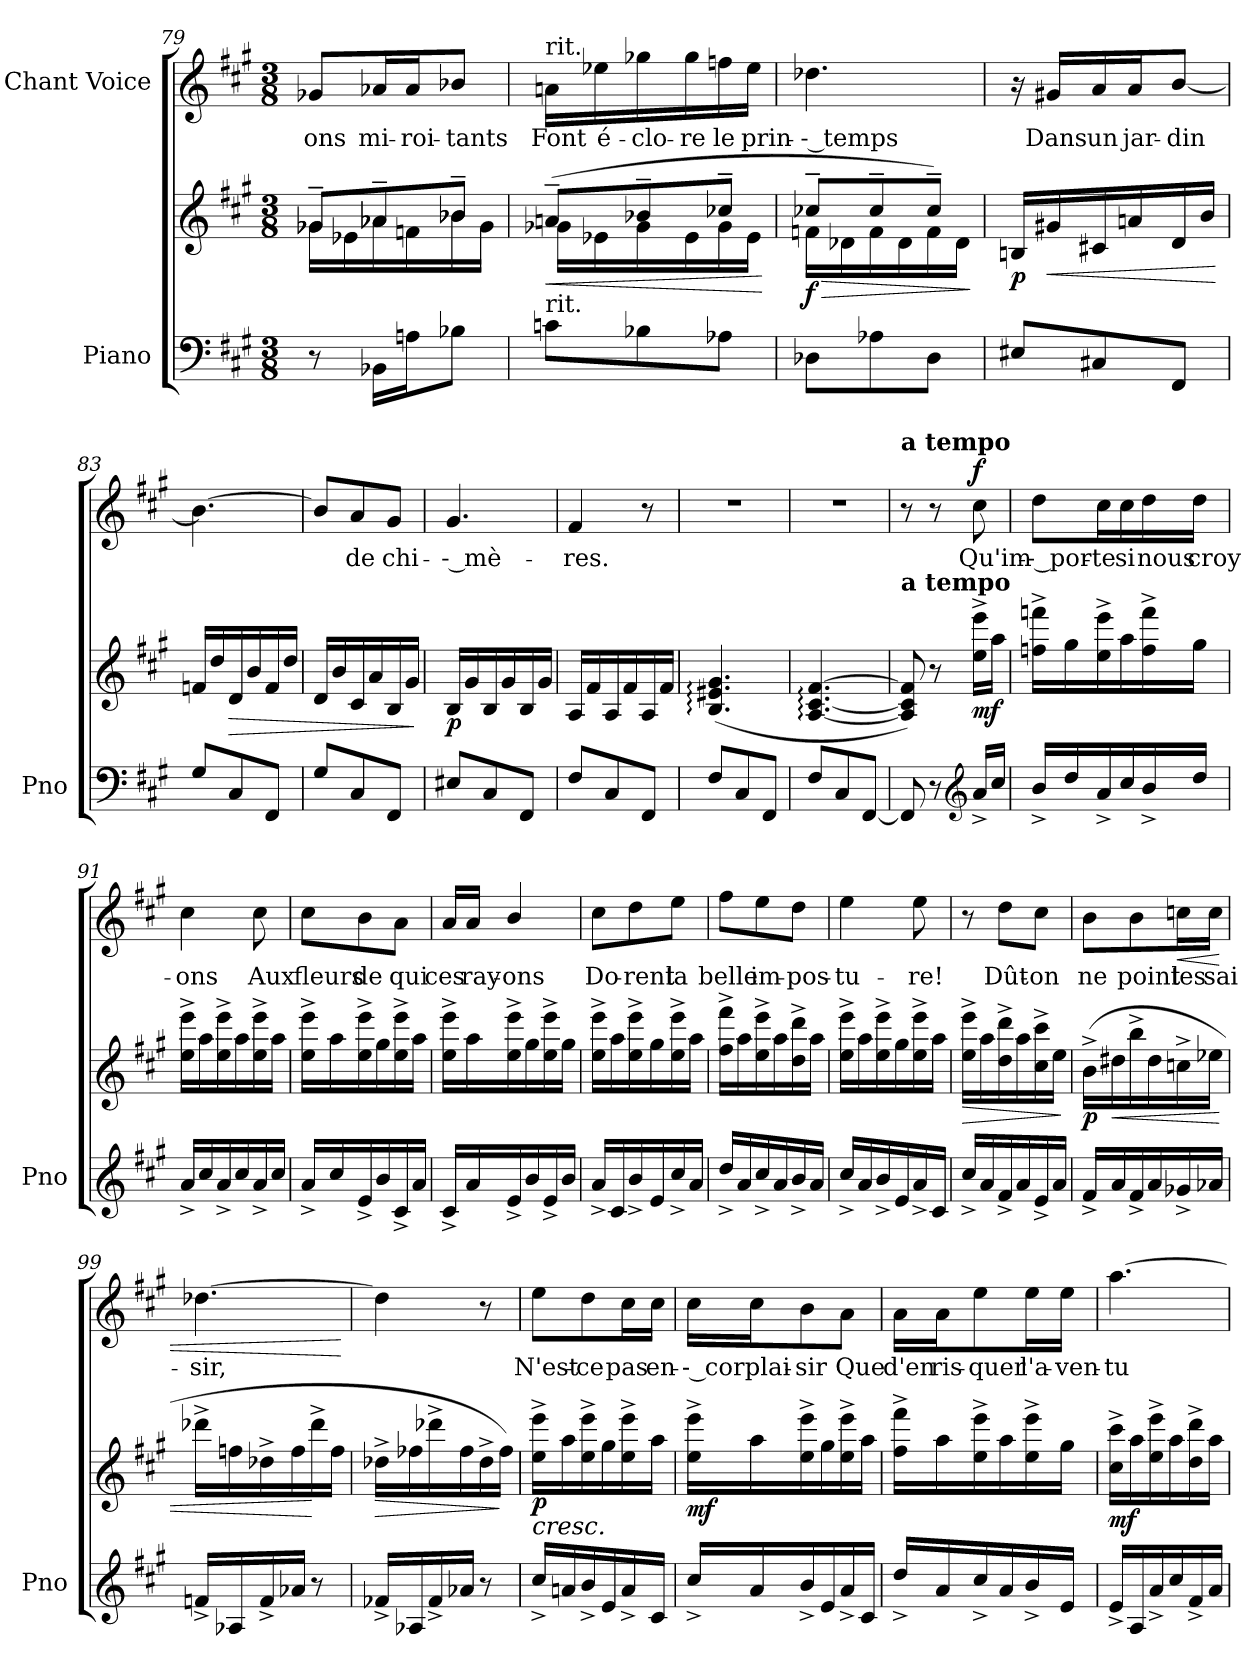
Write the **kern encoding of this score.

**kern	**kern	**dynam	**kern	**text	**dynam
*part2	*part2	*part2	*part1	*part1	*part1
*staff3	*staff2	*staff2/3	*staff1	*staff1	*staff1
*I"Piano	*	*	*I"Chant Voice	*	*
*I'Pno	*	*	*	*	*
*clefF4	*clefG2	*	*clefG2	*	*
*k[f#c#g#]	*k[f#c#g#]	*	*k[f#c#g#]	*	*
*M3/8	*M3/8	*	*M3/8	*	*
=79	=79	=79	=79	=79	=79
*	*^	*	*	*	*
!	!	!	!	!	!LO:LY:b	!
8r	8g-X~/L	16g-\LL	.	8g-X/L	-ons	.
.	.	16e-X\	.	.	.	.
!	!	!	!	!	!LO:LY:b	!
16BB-X\LL	8a-X~/	16a-\	.	16a-X/L	mi-	.
!	!	!	!	!	!LO:LY:b	!
16An\J	.	16fn\	.	16a-/J	-roi-	.
!	!	!	!	!	!LO:LY:b	!
8B-X\J	8b-X~/J	16b-\	.	8b-X/J	-tants	.
.	.	16g-\JJ	.	.	.	.
=80	=80	=80	=80	=80	=80	=80
*	*	*	*	*MM102	*	*
!	!	!	!	!LO:TX:a:t=rit.	!	!
!	!LO:TX:b:t=rit.	!	!	!	!	!
!	!	!	!LO:HP:b	!	!LO:LY:b	!
8cn\L	(>8an~/L	16g-X\LL	<	16an\LL	Font	.
!	!	!	!	!	!LO:LY:b	!
.	.	16e-X\	.	16ee-X\	é-	.
!	!	!	!	!	!LO:LY:b	!
8B-X\	8b-X~/	16g-\	.	16gg-X\	-clo-	.
!	!	!	!	!	!LO:LY:b	!
.	.	16e-\	.	16gg-\	-re	.
!	!	!	!	!	!LO:LY:b	!
8A-X\J	8cc-X~/J	16g-\	.	16ffn\	le	.
!	!	!	!	!	!LO:LY:b	!
.	.	16e-\JJ	.	16ee-\JJ	prin-	.
*	*v	*v	*	*	*	*
.	.	[	.	.	.
!!LO:LB:g=z
=81	=81	=81	=81	=81	=81
!	!	!LO:HP:b	!	!LO:LY:b	!
*	*^	*	*	*	*
!	!	!	!LO:DY:n=1:b	!	!	!
8D-X\L	8cc-X~/L	16fn\LL	> f	4.dd-X\	-- temps	.
.	.	16d-X\	.	.	.	.
8A-X\	8cc-~/	16f\	.	.	.	.
.	.	16d-\	.	.	.	.
8D-\J	8cc-~/J)	16f\	.	.	.	.
.	.	16d-\JJ	.	.	.	.
*	*v	*v	*	*	*	*
.	.	]	.	.	.
=82	=82	=82	=82	=82	=82
!	!	!LO:DY:b	!	!	!
8E#X/L	16Bn/LL	p	16r	.	.
!	!	!LO:HP:b	!	!LO:LY:b	!
.	16g#X/	<	16g#X/LL	Dans	.
!	!	!	!	!LO:LY:b	!
8C#X/	16c#X/	.	16a/	un	.
!	!	!	!	!LO:LY:b	!
.	16an/	.	16a/J	jar-	.
!	!	!	!	!LO:LY:b	!
8FF#/J	16d/	.	[8b/J	-din	.
.	16b/JJ	.	.	.	.
.	.	[	.	.	.
=83	=83	=83	=83	=83	=83
8G#/L	16fn/LL	.	4.b\_	.	.
.	16dd/	.	.	.	.
!	!	!LO:HP:b	!	!	!
8C#/	16d/	>	.	.	.
.	16b/	.	.	.	.
8FF#/J	16f/	.	.	.	.
.	16dd/JJ	.	.	.	.
=84	=84	=84	=84	=84	=84
8G#/L	16d/LL	.	8b/L]	.	.
.	16b/	.	.	.	.
!	!	!	!	!LO:LY:b	!
8C#/	16c#/	.	8a/	de	.
.	16a/	.	.	.	.
!	!	!	!	!LO:LY:b	!
8FF#/J	16B/	.	8g#/J	chi-	.
.	16g#/JJ	.	.	.	.
.	.	]	.	.	.
!!LO:LB:g=z
=85	=85	=85	=85	=85	=85
!	!	!LO:DY:b	!	!LO:LY:b	!
8E#X/L	16B/LL	p	4.g#/	-- mè-	.
.	16g#/	.	.	.	.
8C#/	16B/	.	.	.	.
.	16g#/	.	.	.	.
8FF#/J	16B/	.	.	.	.
.	16g#/JJ	.	.	.	.
=86	=86	=86	=86	=86	=86
!	!	!	!	!LO:LY:b	!
8F#/L	16A/LL	.	4f#/	-res.	.
.	16f#/	.	.	.	.
8C#/	16A/	.	.	.	.
.	16f#/	.	.	.	.
8FF#/J	16A/	.	8r	.	.
.	16f#/JJ	.	.	.	.
=87	=87	=87	=87	=87	=87
8F#/L	(>4.B/: 4.e#X/: 4.g#/:	.	4.r	.	.
8C#/	.	.	.	.	.
8FF#/J	.	.	.	.	.
=88	=88	=88	=88	=88	=88
8F#/L	[4.A/: [4.c#/: [4.f#/:	.	4.r	.	.
8C#/	.	.	.	.	.
[8FF#/J	.	.	.	.	.
=89	=89	=89	=89	=89	=89
*	*	*	*MM114	*	*
!	!	!	!LO:TX:a:B:t=a tempo	!	!
!	!LO:TX:a:B:t=a tempo	!	!	!	!
8FF#/]	8A/] 8c#/] 8f#/])	.	8r	.	.
8r	8r	.	8r	.	.
*clefG2	*	*	*	*	*
!	!	!LO:DY:b	!	!LO:LY:b	!LO:DY:a
16a^/LL	16ee\^ 16eee\^LL	mf	8cc#\	Qu'im-	f
16cc#/JJ	16aa\JJ	.	.	.	.
!!LO:LB:g=z
=90	=90	=90	=90	=90	=90
!	!	!	!	!LO:LY:b	!
16b^/LL	16ffn\^ 16fffn\^LL	.	8dd\L	-- por-	.
16dd/	16gg#\	.	.	.	.
!	!	!	!	!LO:LY:b	!
16a^/	16ee\^ 16eee\^	.	16cc#\L	-te	.
!	!	!	!	!LO:LY:b	!
16cc#/	16aa\	.	16cc#\	si	.
!	!	!	!	!LO:LY:b	!
16b^/	16ff\^ 16fff\^	.	16dd\	nous	.
!	!	!	!	!LO:LY:b	!
16dd/JJ	16gg#\JJ	.	16dd\JJ	croy-	.
=91	=91	=91	=91	=91	=91
!	!	!	!	!LO:LY:b	!
16a^/LL	16ee\^ 16eee\^LL	.	4cc#\	-ons	.
16cc#/	16aa\	.	.	.	.
16a^/	16ee\^ 16eee\^	.	.	.	.
16cc#/	16aa\	.	.	.	.
!	!	!	!	!LO:LY:b	!
16a^/	16ee\^ 16eee\^	.	8cc#\	Aux	.
16cc#/JJ	16aa\JJ	.	.	.	.
=92	=92	=92	=92	=92	=92
!	!	!	!	!LO:LY:b	!
16a^/LL	16ee\^ 16eee\^LL	.	8cc#\L	fleurs	.
16cc#/	16aa\	.	.	.	.
!	!	!	!	!LO:LY:b	!
16e^/	16ee\^ 16eee\^	.	8b\	de	.
16b/	16gg#\	.	.	.	.
!	!	!	!	!LO:LY:b	!
16c#^/	16ee\^ 16eee\^	.	8a\J	qui	.
16a/JJ	16aa\JJ	.	.	.	.
=93	=93	=93	=93	=93	=93
!	!	!	!	!LO:LY:b	!
16c#^/LL	16ee\^ 16eee\^LL	.	16a/LL	ces	.
!	!	!	!	!LO:LY:b	!
16a/	16aa\	.	16a/JJ	ray-	.
!	!	!	!	!LO:LY:b	!
16e^/	16ee\^ 16eee\^	.	4b/	-ons	.
16b/	16gg#\	.	.	.	.
16e^/	16ee\^ 16eee\^	.	.	.	.
16b/JJ	16gg#\JJ	.	.	.	.
!!LO:PB:g=z
=94	=94	=94	=94	=94	=94
!	!	!	!	!LO:LY:b	!
16a^/LL	16ee\^ 16eee\^LL	.	8cc#\L	Do-	.
16c#/	16aa\	.	.	.	.
!	!	!	!	!LO:LY:b	!
16b^/	16ee\^ 16eee\^	.	8dd\	-rent	.
16e/	16gg#\	.	.	.	.
!	!	!	!	!LO:LY:b	!
16cc#^/	16ee\^ 16eee\^	.	8ee\J	la	.
16a/JJ	16aa\JJ	.	.	.	.
=95	=95	=95	=95	=95	=95
!	!	!	!	!LO:LY:b	!
16dd^/LL	16ff#\^ 16fff#\^LL	.	8ff#\L	belle	.
16a/	16aa\	.	.	.	.
!	!	!	!	!LO:LY:b	!
16cc#^/	16ee\^ 16eee\^	.	8ee\	im-	.
16a/	16aa\	.	.	.	.
!	!	!	!	!LO:LY:b	!
16b^/	16dd\^ 16ddd\^	.	8dd\J	-pos-	.
16a/JJ	16aa\JJ	.	.	.	.
=96	=96	=96	=96	=96	=96
!	!	!	!	!LO:LY:b	!
16cc#^/LL	16ee\^ 16eee\^LL	.	4ee\	-tu-	.
16a/	16aa\	.	.	.	.
16b^/	16ee\^ 16eee\^	.	.	.	.
16e/	16gg#\	.	.	.	.
!	!	!	!	!LO:LY:b	!
16a^/	16ee\^ 16eee\^	.	8ee\	-re!	.
16c#/JJ	16aa\JJ	.	.	.	.
=97	=97	=97	=97	=97	=97
!	!	!LO:HP:b	!	!	!
16cc#^/LL	16ee\^ 16eee\^LL	>	8r	.	.
16a/	16aa\	.	.	.	.
!	!	!	!	!LO:LY:b	!
16f#^/	16dd\^ 16ddd\^	.	8dd\L	Dût-	.
16a/	16aa\	.	.	.	.
!	!	!	!	!LO:LY:b	!
16e^/	16cc#\^ 16ccc#\^	.	8cc#\J	-on	.
16a/JJ	16ee\JJ	.	.	.	.
.	.	]	.	.	.
!!LO:LB:g=z
=98	=98	=98	=98	=98	=98
!	!	!LO:DY:b	!	!LO:LY:b	!
16f#^/LL	(>16b^\LL	p	8b\L	ne	.
!	!	!LO:HP:b	!	!	!
16a/	16dd#X\	<	.	.	.
!	!	!	!	!LO:LY:b	!
16f#^/	16bb^\	.	8b\	point	.
16a/	16dd#\	.	.	.	.
!	!	!	!	!LO:LY:b	!LO:HP:b
16g-X^/	16ccn^\	.	16ccn\L	les	<
!	!	!	!	!LO:LY:b	!
16a-X/JJ	16ee-X\JJ	.	16cc\JJ	sai-	.
=99	=99	=99	=99	=99	=99
!	!	!	!	!LO:LY:b	!
16fn^/LL	16ddd-X^\LL	.	[4.dd-X\	-sir,	.
16A-X/	16ffn\	.	.	.	.
16f^/	16dd-X^\	.	.	.	.
16a-X/JJ	16ff\	.	.	.	.
8r	16ddd-^\	[	.	.	.
.	16ff\JJ	.	.	.	.
.	.	.	.	.	[
=100	=100	=100	=100	=100	=100
!	!	!LO:HP:b	!	!	!
16f-X^/LL	16dd-X^\LL	>	4dd-\]	.	.
16A-X/	16ff-X\	.	.	.	.
16f-^/	16ddd-X^\	.	.	.	.
16a-X/JJ	16ff-\	.	.	.	.
8r	16dd-^\	.	8r	.	.
.	16ff-\JJ)	]	.	.	.
=101	=101	=101	=101	=101	=101
!	!LO:TX:b:i:t=cresc.	!	!	!	!
!	!	!LO:DY:b	!	!LO:LY:b	!
16cc#^/LL	16ee\^ 16eee\^LL	p	8ee\L	N'est-	.
16an/	16aa\	.	.	.	.
!	!	!	!	!LO:LY:b	!
16b^/	16ee\^ 16eee\^	.	8dd\	-ce	.
16e/	16gg#\	.	.	.	.
!	!	!	!	!LO:LY:b	!
16a^/	16ee\^ 16eee\^	.	16cc#\L	pas	.
!	!	!	!	!LO:LY:b	!
16c#/JJ	16aa\JJ	.	16cc#\JJ	en-	.
!!LO:LB:g=z
=102	=102	=102	=102	=102	=102
!	!	!LO:DY:b	!	!LO:LY:b	!
16cc#^/LL	16ee\^ 16eee\^LL	mf	16cc#\LL	-- cor	.
!	!	!	!	!LO:LY:b	!
16a/	16aa\	.	16cc#\J	plai-	.
!	!	!	!	!LO:LY:b	!
16b^/	16ee\^ 16eee\^	.	8b\	-sir	.
16e/	16gg#\	.	.	.	.
!	!	!	!	!LO:LY:b	!
16a^/	16ee\^ 16eee\^	.	8a\J	Que	.
16c#/JJ	16aa\JJ	.	.	.	.
=103	=103	=103	=103	=103	=103
!	!	!	!	!LO:LY:b	!
16dd^/LL	16ff#\^ 16fff#\^LL	.	16a\LL	d'en	.
!	!	!	!	!LO:LY:b	!
16a/	16aa\	.	16a\J	ris-	.
!	!	!	!	!LO:LY:b	!
16cc#^/	16ee\^ 16eee\^	.	8ee\	-quer	.
16a/	16aa\	.	.	.	.
!	!	!	!	!LO:LY:b	!
16b^/	16ee\^ 16eee\^	.	16ee\L	l'a-	.
!	!	!	!	!LO:LY:b	!
16e/JJ	16gg#\JJ	.	16ee\JJ	-ven-	.
=104	=104	=104	=104	=104	=104
!	!	!LO:DY:b	!	!LO:LY:b	!
16e^/LL	16cc#\^ 16ccc#\^LL	mf	[4.aa\	-tu-	.
16A/	16aa\	.	.	.	.
16a^/	16ee\^ 16eee\^	.	.	.	.
16cc#/	16aa\	.	.	.	.
16f#^/	16dd\^ 16ddd\^	.	.	.	.
16a/JJ	16aa\JJ	.	.	.	.
=	=	=	=	=	=
*-	*-	*-	*-	*-	*-
